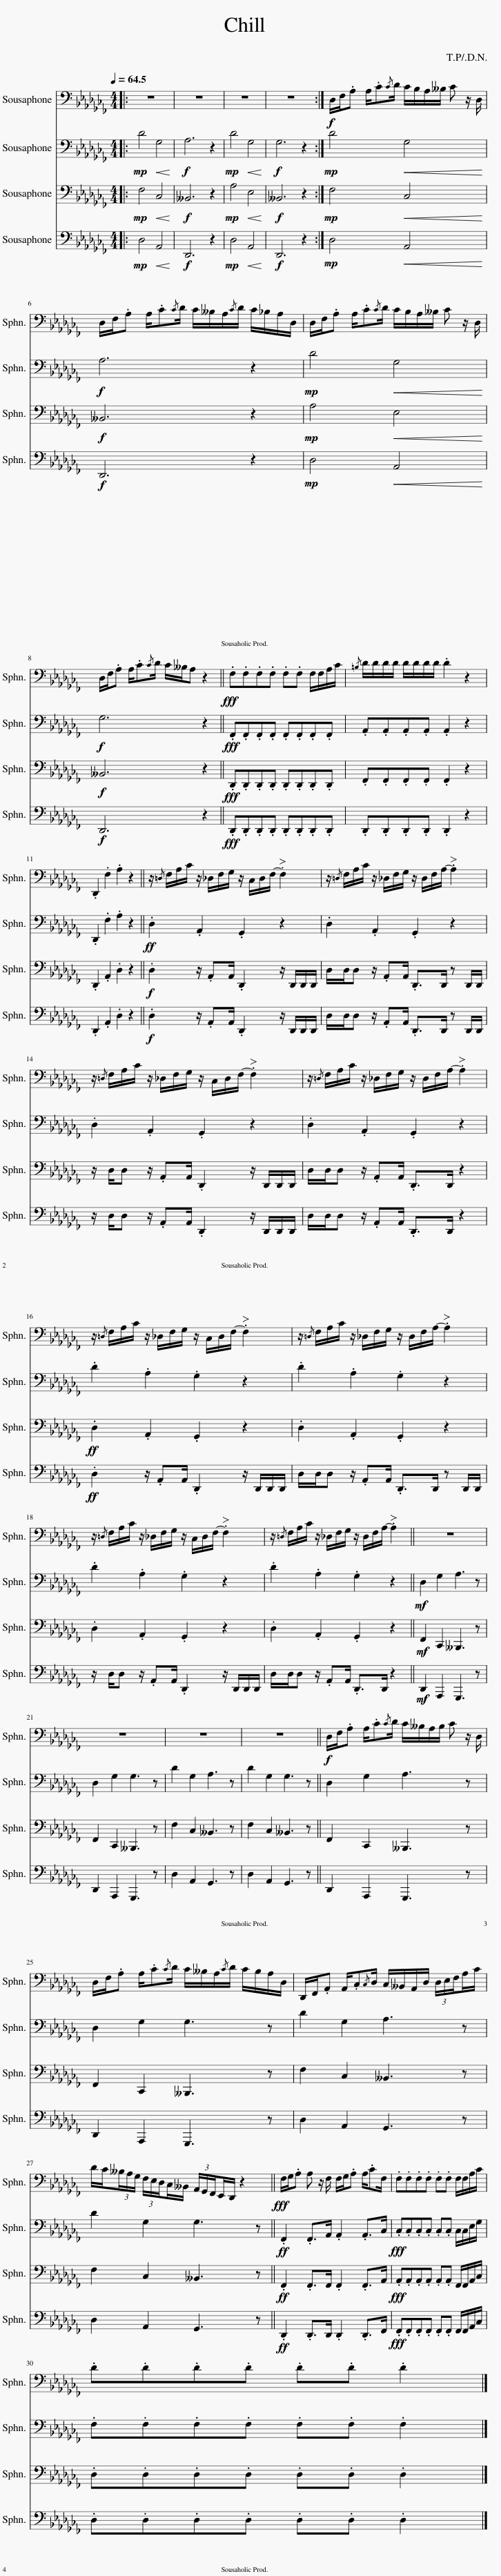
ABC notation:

X:1
%%score 1 2 3 4
L:1/8
Q:1/4=64
M:4/4
I:linebreak $
K:Cb
V:1 bass
V:2 bass
V:3 bass
V:4 bass
V:1
|: z8 | z8 | z8 | z8 :|!f! D,/F,/.A, A,/.C{/C}D/ C/B,/A,/__B,/ C z/ D,/ |$ %5
 D,/F,/.A, A,/.C{/C}D/ C/__B,/A,/{/C}D/ C/_B,/A,/D,/ | D,/F,/.A, A,/.C{/C}D/ C/B,/A,/__B,/ C z/ D,/ |$ D,/F,/.A, A,/.C{/C}D/ C/__B,/A, z2 ||!fff! .F,.F,.F,.F, .F,.F, F,/F,/A,/C/ |{/=B,} D/D/D/D/ D/D/D/D/ .D2 z2 |$ %10
 .D,,2 .F,2 .A,2 z2 || z/{/=D,} F,/A,/C/ z/ _D,/F,/G,/ z/ C,/D,/F,/- .F,2 | z/{/=D,} F,/A,/C/ z/ _D,/F,/G,/ z/ D,/F,/A,/- .A,2 |$ z/{/=D,} F,/A,/C/ z/ _D,/F,/G,/ z/ C,/D,/F,/- .F,2 | z/{/=D,} F,/A,/C/ z/ _D,/F,/G,/ z/ D,/F,/A,/- .A,2 |$ %15
 z/{/=D,} F,/A,/C/ z/ _D,/F,/G,/ z/ C,/D,/F,/- .F,2 | z/{/=D,} F,/A,/C/ z/ _D,/F,/G,/ z/ D,/F,/A,/- .A,2 |$ z/{/=D,} F,/A,/C/ z/ _D,/F,/G,/ z/ C,/D,/F,/- .F,2 | z/{/=D,} F,/A,/C/ z/ _D,/F,/G,/ z/ D,/F,/A,/- .A,2 || z8 |$ %20
 z8 | z8 | z8 ||!f! D,/F,/.A, A,/.C{/C}D/ C/__B,/A,/B,/ C z/ D,/ |$ D,/F,/.A, A,/.C{/C}D/ C/__B,/A,/{/C}D/ C/B,/A,/D,/ | %25
 D,,/F,,/.A,, A,,/.C,{/C,}D,/ C,/__B,,/A,,/D,/ (3D,/E,/F,/A,/C/ |$ D/C/(3__B,/A,/G,/ (3F,/E,/D,/C,/__B,,/ (3A,,/G,,/F,,/E,,/D,,/ z2 ||!fff! F,/G,/.A, A, z/ F,/ F,/G,/.A, A,/.CF,/ | .F,.F,.F,.F, .F,.F, F,/F,/A,/C/ |$ .D.D.D.D .D.D .D2 |] %30
V:2
|:!mp! D4!<(! G,4!<)! |!f! A,6 z2 |!mp! D4!<(! G,4!<)! |!f! G,6 z2 :|!mp! D4!<(! G,4!<)! |$ %5
!f! A,6 z2 |!mp! D4!<(! G,4!<)! |$!f! G,6 z2 ||!fff! .F,,.F,,.F,,.F,, .F,,.F,,.F,,.F,, | .A,,.A,,.A,,.A,, .A,,2 z2 |$ %10
 .D,,2 .F,2 .A,2 z2 ||!ff! .D,2 .A,,2 .G,,2 z2 | .D,2 .A,,2 .G,,2 z2 |$ .D,2 .A,,2 .G,,2 z2 | .D,2 .A,,2 .G,,2 z2 |$ %15
 .D2 .A,2 .G,2 z2 | .D2 .A,2 .G,2 z2 |$ .D2 .A,2 .G,2 z2 | .D2 .A,2 .G,2 z2 ||!mf! D,2 G,2 A,3 z |$ %20
 D,2 G,2 G,3 z | D2 G,2 A,3 z | D2 G,2 G,3 z || D,2 G,2 A,3 z |$ D,2 G,2 G,3 z | %25
 D2 G,2 A,3 z |$ D2 G,2 G,3 z ||!ff! .F,,2 .F,,>A,, .A,,2 .A,,>C, |!fff! .C,.C,.C,.C, .C,.C, C,/C,/E,/G,/ |$ .F,.F,.F,.F, .F,.F, .F,2 |] %30
V:3
|:!mp! F,4!<(! C,4!<)! |!f! __B,,6 z2 |!mp! A,4!<(! E,4!<)! |!f! __B,,6 z2 :|!mp! F,4!<(! C,4!<)! |$ %5
!f! __B,,6 z2 |!mp! A,4!<(! E,4!<)! |$!f! __B,,6 z2 ||!fff! .D,,.D,,.D,,.D,, .D,,.D,,.D,,.D,, | .F,,.F,,.F,,.F,, .F,,2 z2 |$ %10
 .D,,2 .A,,2 .D,2 z2 ||!f! .D,2 z/ .A,,A,,/ .D,,2 z/ D,,/D,,/D,,/ | D,/D,/D, z/ .A,,A,,/ .D,,>D,, z D,,/D,,/ |$ z/ D,/D, z/ .A,,A,,/ .D,,2 z/ D,,/D,,/D,,/ | D,/D,/D, z/ .A,,A,,/ .D,,>D,, z2 |$ %15
!ff! .D,2 .A,,2 .G,,2 z2 | .D,2 .A,,2 .G,,2 z2 |$ .D,2 .A,,2 .G,,2 z2 | .D,2 .A,,2 .G,,2 z2 ||!mf! F,,2 C,,2 __B,,,3 z |$ %20
 F,,2 C,,2 __B,,,3 z | F,2 C,2 __B,,3 z | F,2 C,2 __B,,3 z || F,,2 C,,2 __B,,,3 z |$ F,,2 C,,2 __B,,,3 z | %25
 F,2 C,2 __B,,3 z |$ F,2 C,2 __B,,3 z ||!ff! .F,,2 .F,,>F,, .F,,2 .F,,>A,, |!fff! .A,,.A,,.A,,.A,, .A,,.A,, F,,/F,,/A,,/C,/ |$ .D,.D,.D,.D, .D,.D, .D,2 |] %30
V:4
|:!mp! D,4!<(! A,,4!<)! |!f! D,,6 z2 |!mp! D,4!<(! A,,4!<)! |!f! D,,6 z2 :|!mp! D,4!<(! A,,4!<)! |$ %5
!f! D,,6 z2 |!mp! D,4!<(! A,,4!<)! |$!f! D,,6 z2 ||!fff! .D,,.D,,.D,,.D,, .D,,.D,,.D,,.D,, | .D,,.D,,.D,,.D,, .D,,2 z2 |$ %10
 .D,,2 .A,,2 .D,2 z2 ||!f! .D,2 z/ .A,,A,,/ .D,,2 z/ D,,/D,,/D,,/ | D,/D,/D, z/ .A,,A,,/ .D,,>D,, z D,,/D,,/ |$ z/ D,/D, z/ .A,,A,,/ .D,,2 z/ D,,/D,,/D,,/ | D,/D,/D, z/ .A,,A,,/ .D,,>D,, z2 |$ %15
!ff! .D,2 z/ .A,,A,,/ .D,,2 z/ D,,/D,,/D,,/ | D,/D,/D, z/ .A,,A,,/ .D,,>D,, z D,,/D,,/ |$ z/ D,/D, z/ .A,,A,,/ .D,,2 z/ D,,/D,,/D,,/ | D,/D,/D, z/ .A,,A,,/ .D,,>D,, z2 ||!mf! D,,2 A,,,2 G,,,3 z |$ %20
 D,,2 A,,,2 G,,,3 z | D,2 A,,2 G,,3 z | D,2 A,,2 G,,3 z || D,,2 A,,,2 G,,,3 z |$ D,,2 A,,,2 G,,,3 z | %25
 D,2 A,,2 G,,3 z |$ D,2 A,,2 G,,3 z ||!ff! .D,,2 .D,,>D,, .D,,2 .D,,>F,, |!fff! .F,,.F,,.F,,.F,, .F,,.F,, F,,/F,,/A,,/C,/ |$ .D,.D,.D,.D, .D,.D, .D,2 |] %30
